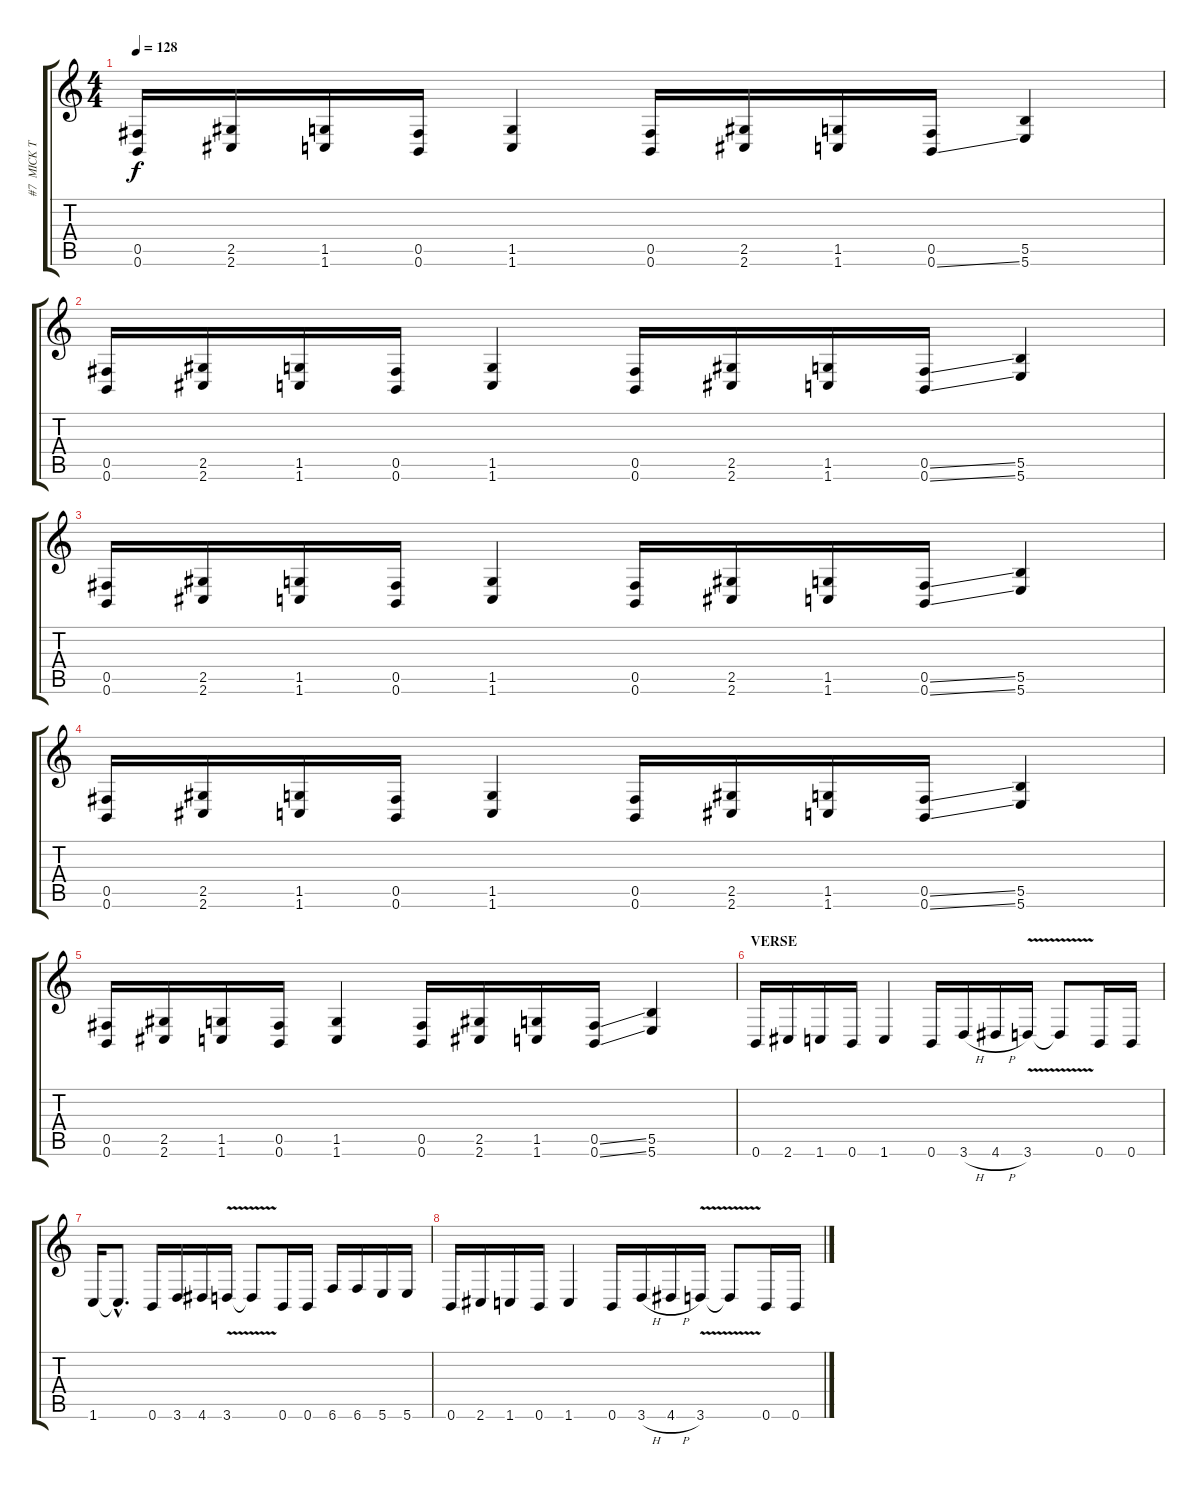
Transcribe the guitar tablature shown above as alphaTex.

\track ("#7  MICK THOMPSON" "#7  MICK T") {instrument distortionguitar}
\staff {score tabs}
\tuning (Db4 Ab3 E3 B2 Gb2 B1) {hide}
\ts (4 4)
\tempo 128
\clef g2
\ks c
(0.5 0.6).16{dy f} (2.5 2.6).16 (1.5 1.6).16 (0.5 0.6).16 (1.5 1.6).4 (0.5 0.6).16 (2.5 2.6).16 (1.5 1.6).16 (0.5 0.6{ss}).16 (5.5 5.6).4 |
(0.5 0.6).16 (2.5 2.6).16 (1.5 1.6).16 (0.5 0.6).16 (1.5 1.6).4 (0.5 0.6).16 (2.5 2.6).16 (1.5 1.6).16 (0.5{ss} 0.6{ss}).16 (5.5 5.6).4 |
(0.5 0.6).16 (2.5 2.6).16 (1.5 1.6).16 (0.5 0.6).16 (1.5 1.6).4 (0.5 0.6).16 (2.5 2.6).16 (1.5 1.6).16 (0.5{ss} 0.6{ss}).16 (5.5 5.6).4 |
(0.5 0.6).16 (2.5 2.6).16 (1.5 1.6).16 (0.5 0.6).16 (1.5 1.6).4 (0.5 0.6).16 (2.5 2.6).16 (1.5 1.6).16 (0.5{ss} 0.6{ss}).16 (5.5 5.6).4 |
(0.5 0.6).16 (2.5 2.6).16 (1.5 1.6).16 (0.5 0.6).16 (1.5 1.6).4 (0.5 0.6).16 (2.5 2.6).16 (1.5 1.6).16 (0.5{ss} 0.6{ss}).16 (5.5 5.6).4 |
\section ("" "VERSE")
0.6.16 2.6.16 1.6.16 0.6.16 1.6.4 0.6.16 3.6{h}.16 4.6{h}.16 3.6{v}.16 3.6{t}.8 0.6.16 0.6.16 |
1.6.16 1.6{hac t}.8{d} 0.6.16 3.6.16 4.6.16 3.6{v}.16 3.6{t}.8 0.6.16 0.6.16 6.6.16 6.6.16 5.6.16 5.6.16 |
0.6.16 2.6.16 1.6.16 0.6.16 1.6.4 0.6.16 3.6{h}.16 4.6{h}.16 3.6{v}.16 3.6{t}.8 0.6.16 0.6.16
